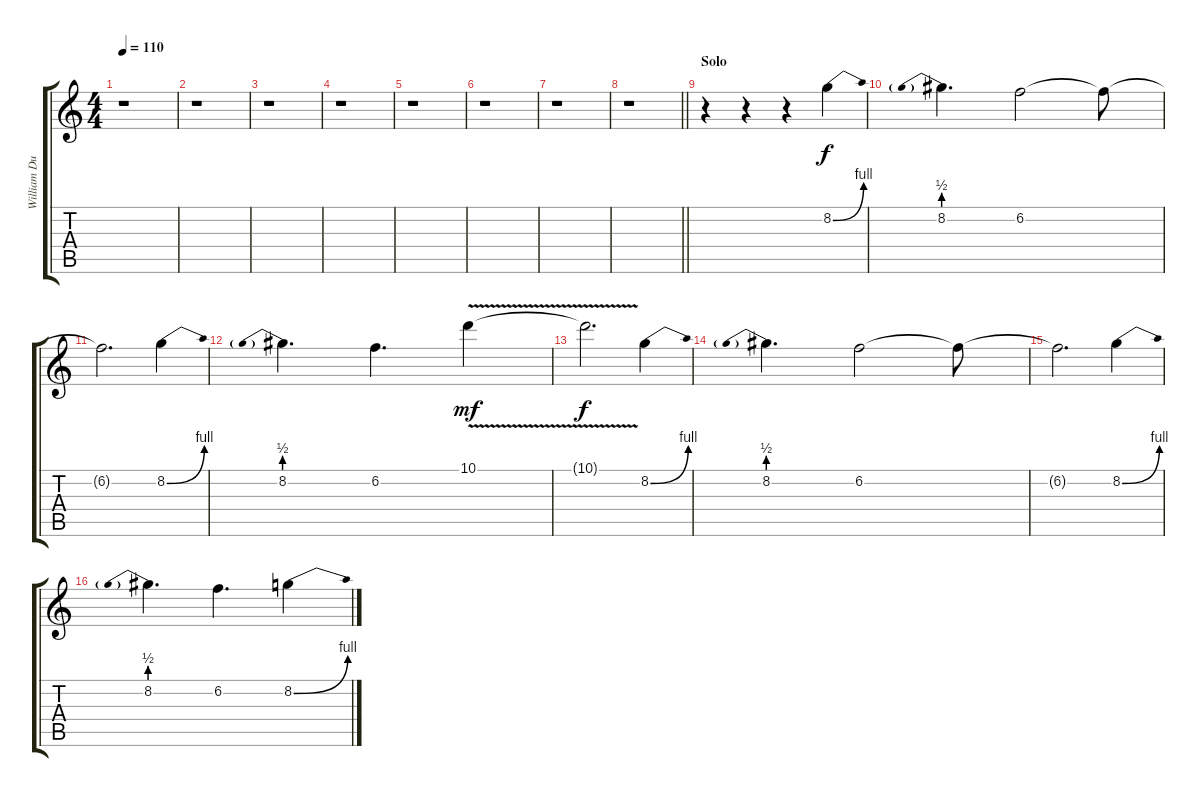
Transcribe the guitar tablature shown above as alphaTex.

\track ("William Duffy - Gtr. 2 Lead" "William Du") {instrument distortionguitar}
\staff {score tabs}
\tuning (E4 B3 G3 D3 A2 E2) {hide}
\ts (4 4)
\tempo 110
\clef g2
\ks c
r.1{dy f} |
r.1 |
r.1 |
r.1 |
r.1 |
r.1 |
r.1 |
\barLineRight lightlight
r.1 |
\section ("" "Solo")
r.4 r.4 r.4 8.2{be (bend 0 0 60 4)}.4 |
8.2{be (prebend 0 2 60 2)}.4{d} 6.2.2 6.2{t}.8 |
6.2{t}.2{d} 8.2{be (bend 0 0 60 4)}.4 |
8.2{be (prebend 0 2 60 2)}.4{d} 6.2.4{d} 10.1{v}.4{dy mf} |
10.1{t}.2{d dy f} 8.2{be (bend 0 0 60 4)}.4 |
8.2{be (prebend 0 2 60 2)}.4{d} 6.2.2 6.2{t}.8 |
6.2{t}.2{d} 8.2{be (bend 0 0 60 4)}.4 |
8.2{be (prebend 0 2 60 2)}.4{d} 6.2.4{d} 8.2{be (bend 0 0 60 4)}.4
